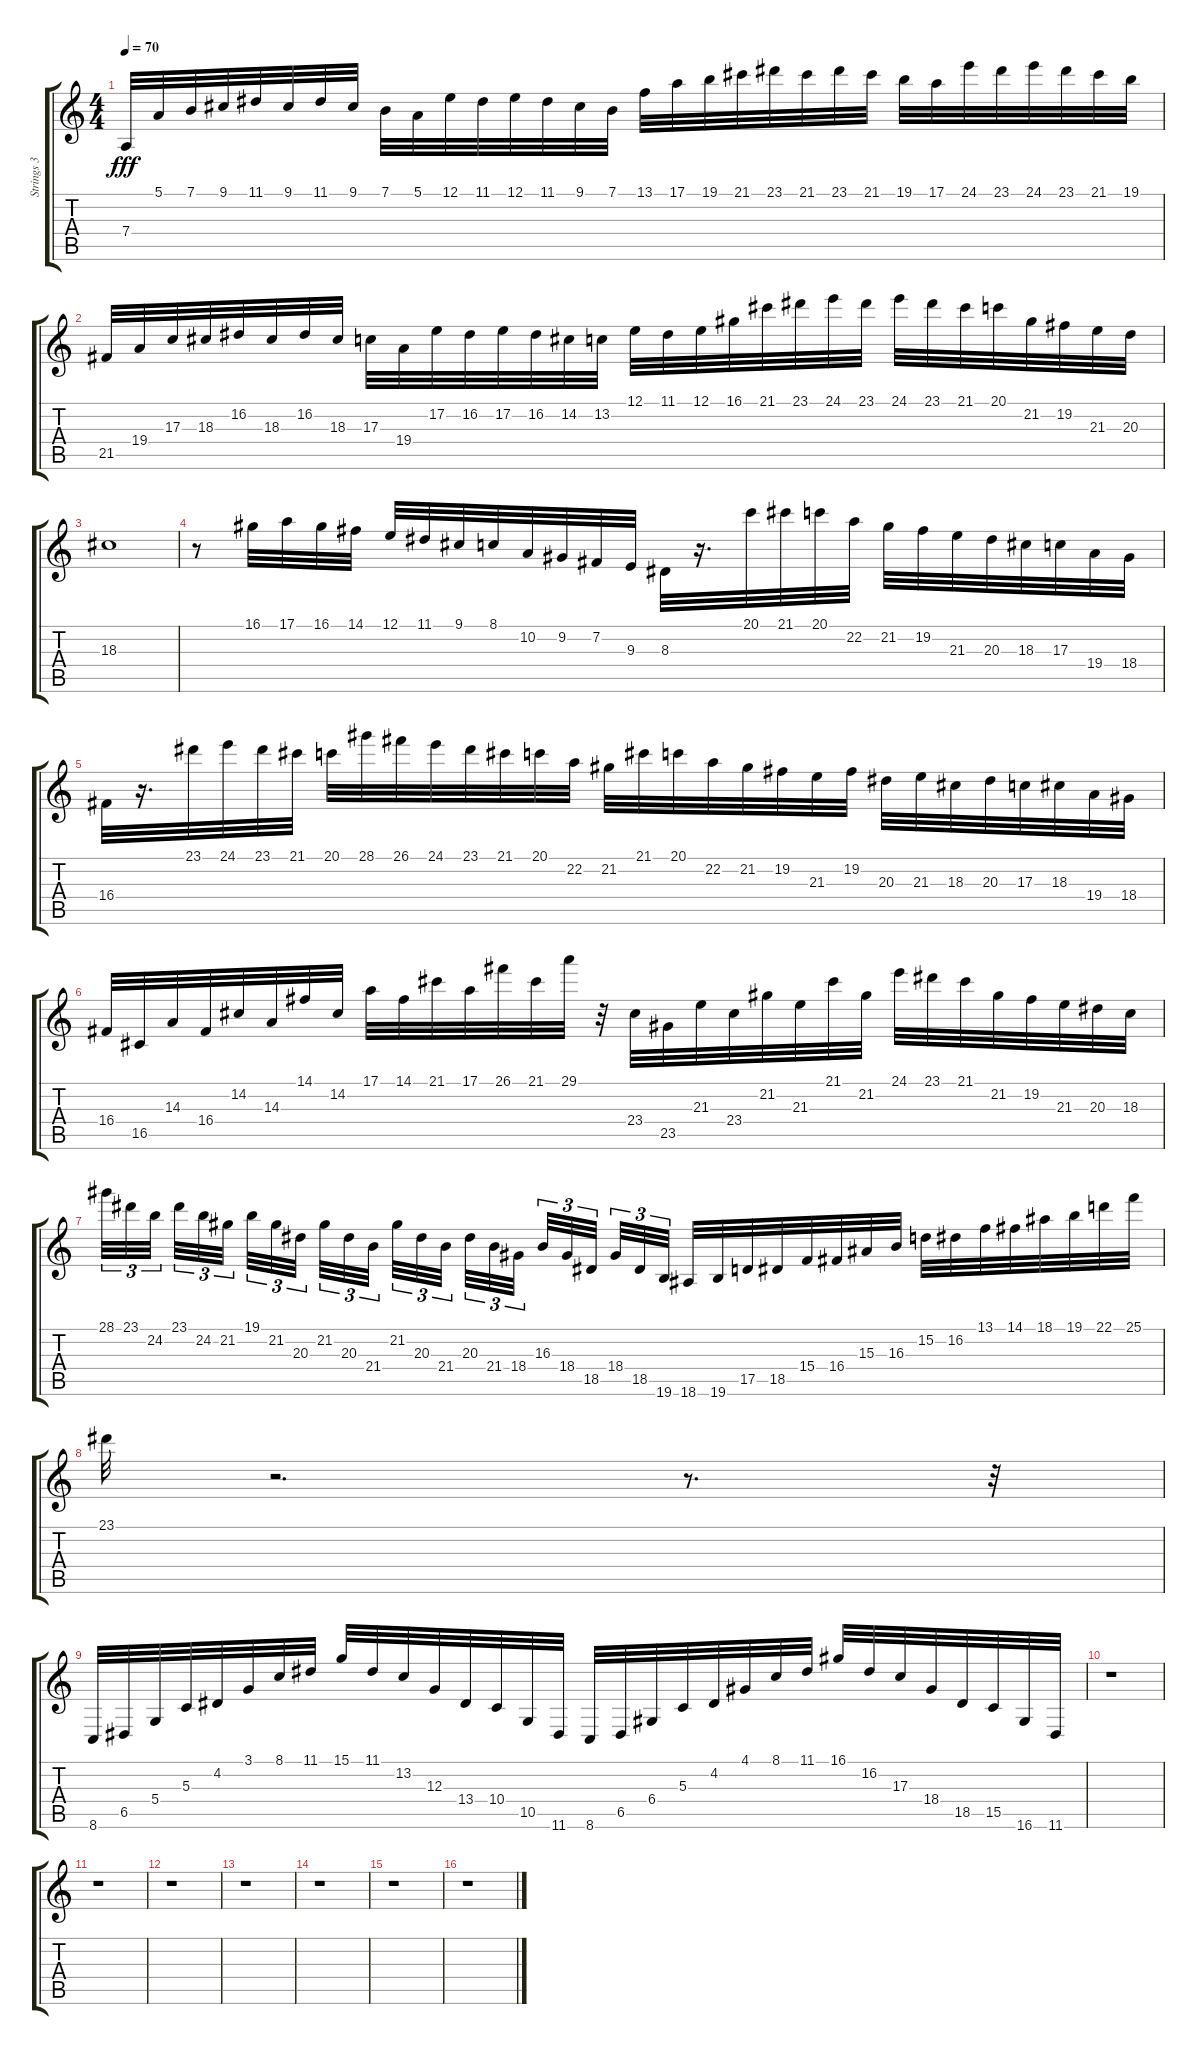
\track ("Strings 3" "Strings 3") {instrument stringensemble1}
\staff {score tabs}
\tuning (E4 B3 G3 D3 A2 E2) {hide}
\ts (4 4)
\tempo 70
\clef g2
\ks c
7.4.32{dy fff} 5.1.32 7.1.32 9.1.32 11.1.32 9.1.32 11.1.32 9.1.32 7.1.32 5.1.32 12.1.32 11.1.32 12.1.32 11.1.32 9.1.32 7.1.32 13.1.32 17.1.32 19.1.32 21.1.32 23.1.32 21.1.32 23.1.32 21.1.32 19.1.32 17.1.32 24.1.32 23.1.32 24.1.32 23.1.32 21.1.32 19.1.32 |
21.5.32 19.4.32 17.3.32 18.3.32 16.2.32 18.3.32 16.2.32 18.3.32 17.3.32 19.4.32 17.2.32 16.2.32 17.2.32 16.2.32 14.2.32 13.2.32 12.1.32 11.1.32 12.1.32 16.1.32 21.1.32 23.1.32 24.1.32 23.1.32 24.1.32 23.1.32 21.1.32 20.1.32 21.2.32 19.2.32 21.3.32 20.3.32 |
18.3.1 |
r.8 16.1.32 17.1.32 16.1.32 14.1.32 12.1.32 11.1.32 9.1.32 8.1.32 10.2.32 9.2.32 7.2.32 9.3.32 8.3.32 r.16{d} 20.1.32 21.1.32 20.1.32 22.2.32 21.2.32 19.2.32 21.3.32 20.3.32 18.3.32 17.3.32 19.4.32 18.4.32 |
16.4.32 r.16{d} 23.1.32 24.1.32 23.1.32 21.1.32 20.1.32 28.1.32 26.1.32 24.1.32 23.1.32 21.1.32 20.1.32 22.2.32 21.2.32 21.1.32 20.1.32 22.2.32 21.2.32 19.2.32 21.3.32 19.2.32 20.3.32 21.3.32 18.3.32 20.3.32 17.3.32 18.3.32 19.4.32 18.4.32 |
16.4.32 16.5.32 14.3.32 16.4.32 14.2.32 14.3.32 14.1.32 14.2.32 17.1.32 14.1.32 21.1.32 17.1.32 26.1.32 21.1.32 29.1.32 r.32 23.4.32 23.5.32 21.3.32 23.4.32 21.2.32 21.3.32 21.1.32 21.2.32 24.1.32 23.1.32 21.1.32 21.2.32 19.2.32 21.3.32 20.3.32 18.3.32 |
28.1.32{tu (3 2)} 23.1.32{tu (3 2)} 24.2.32{tu (3 2) beam splitsecondary} 23.1.32{tu (3 2)} 24.2.32{tu (3 2)} 21.2.32{tu (3 2) beam splitsecondary} 19.1.32{tu (3 2)} 21.2.32{tu (3 2)} 20.3.32{tu (3 2) beam splitsecondary} 21.2.32{tu (3 2)} 20.3.32{tu (3 2)} 21.4.32{tu (3 2)} 21.2.32{tu (3 2)} 20.3.32{tu (3 2)} 21.4.32{tu (3 2) beam splitsecondary} 20.3.32{tu (3 2)} 21.4.32{tu (3 2)} 18.4.32{tu (3 2) beam splitsecondary} 16.3.32{tu (3 2)} 18.4.32{tu (3 2)} 18.5.32{tu (3 2) beam splitsecondary} 18.4.32{tu (3 2)} 18.5.32{tu (3 2)} 19.6.32{tu (3 2)} 18.6.32 19.6.32 17.5.32 18.5.32 15.4.32 16.4.32 15.3.32 16.3.32 15.2.32 16.2.32 13.1.32 14.1.32 18.1.32 19.1.32 22.1.32 25.1.32 |
23.1.32 r.2{d} r.8{d} r.32 |
8.6.32 6.5.32 5.4.32 5.3.32 4.2.32 3.1.32 8.1.32 11.1.32 15.1.32 11.1.32 13.2.32 12.3.32 13.4.32 10.4.32 10.5.32 11.6.32 8.6.32 6.5.32 6.4.32 5.3.32 4.2.32 4.1.32 8.1.32 11.1.32 16.1.32 16.2.32 17.3.32 18.4.32 18.5.32 15.5.32 16.6.32 11.6.32 |
r.1 |
r.1 |
r.1 |
r.1 |
r.1 |
r.1 |
r.1
